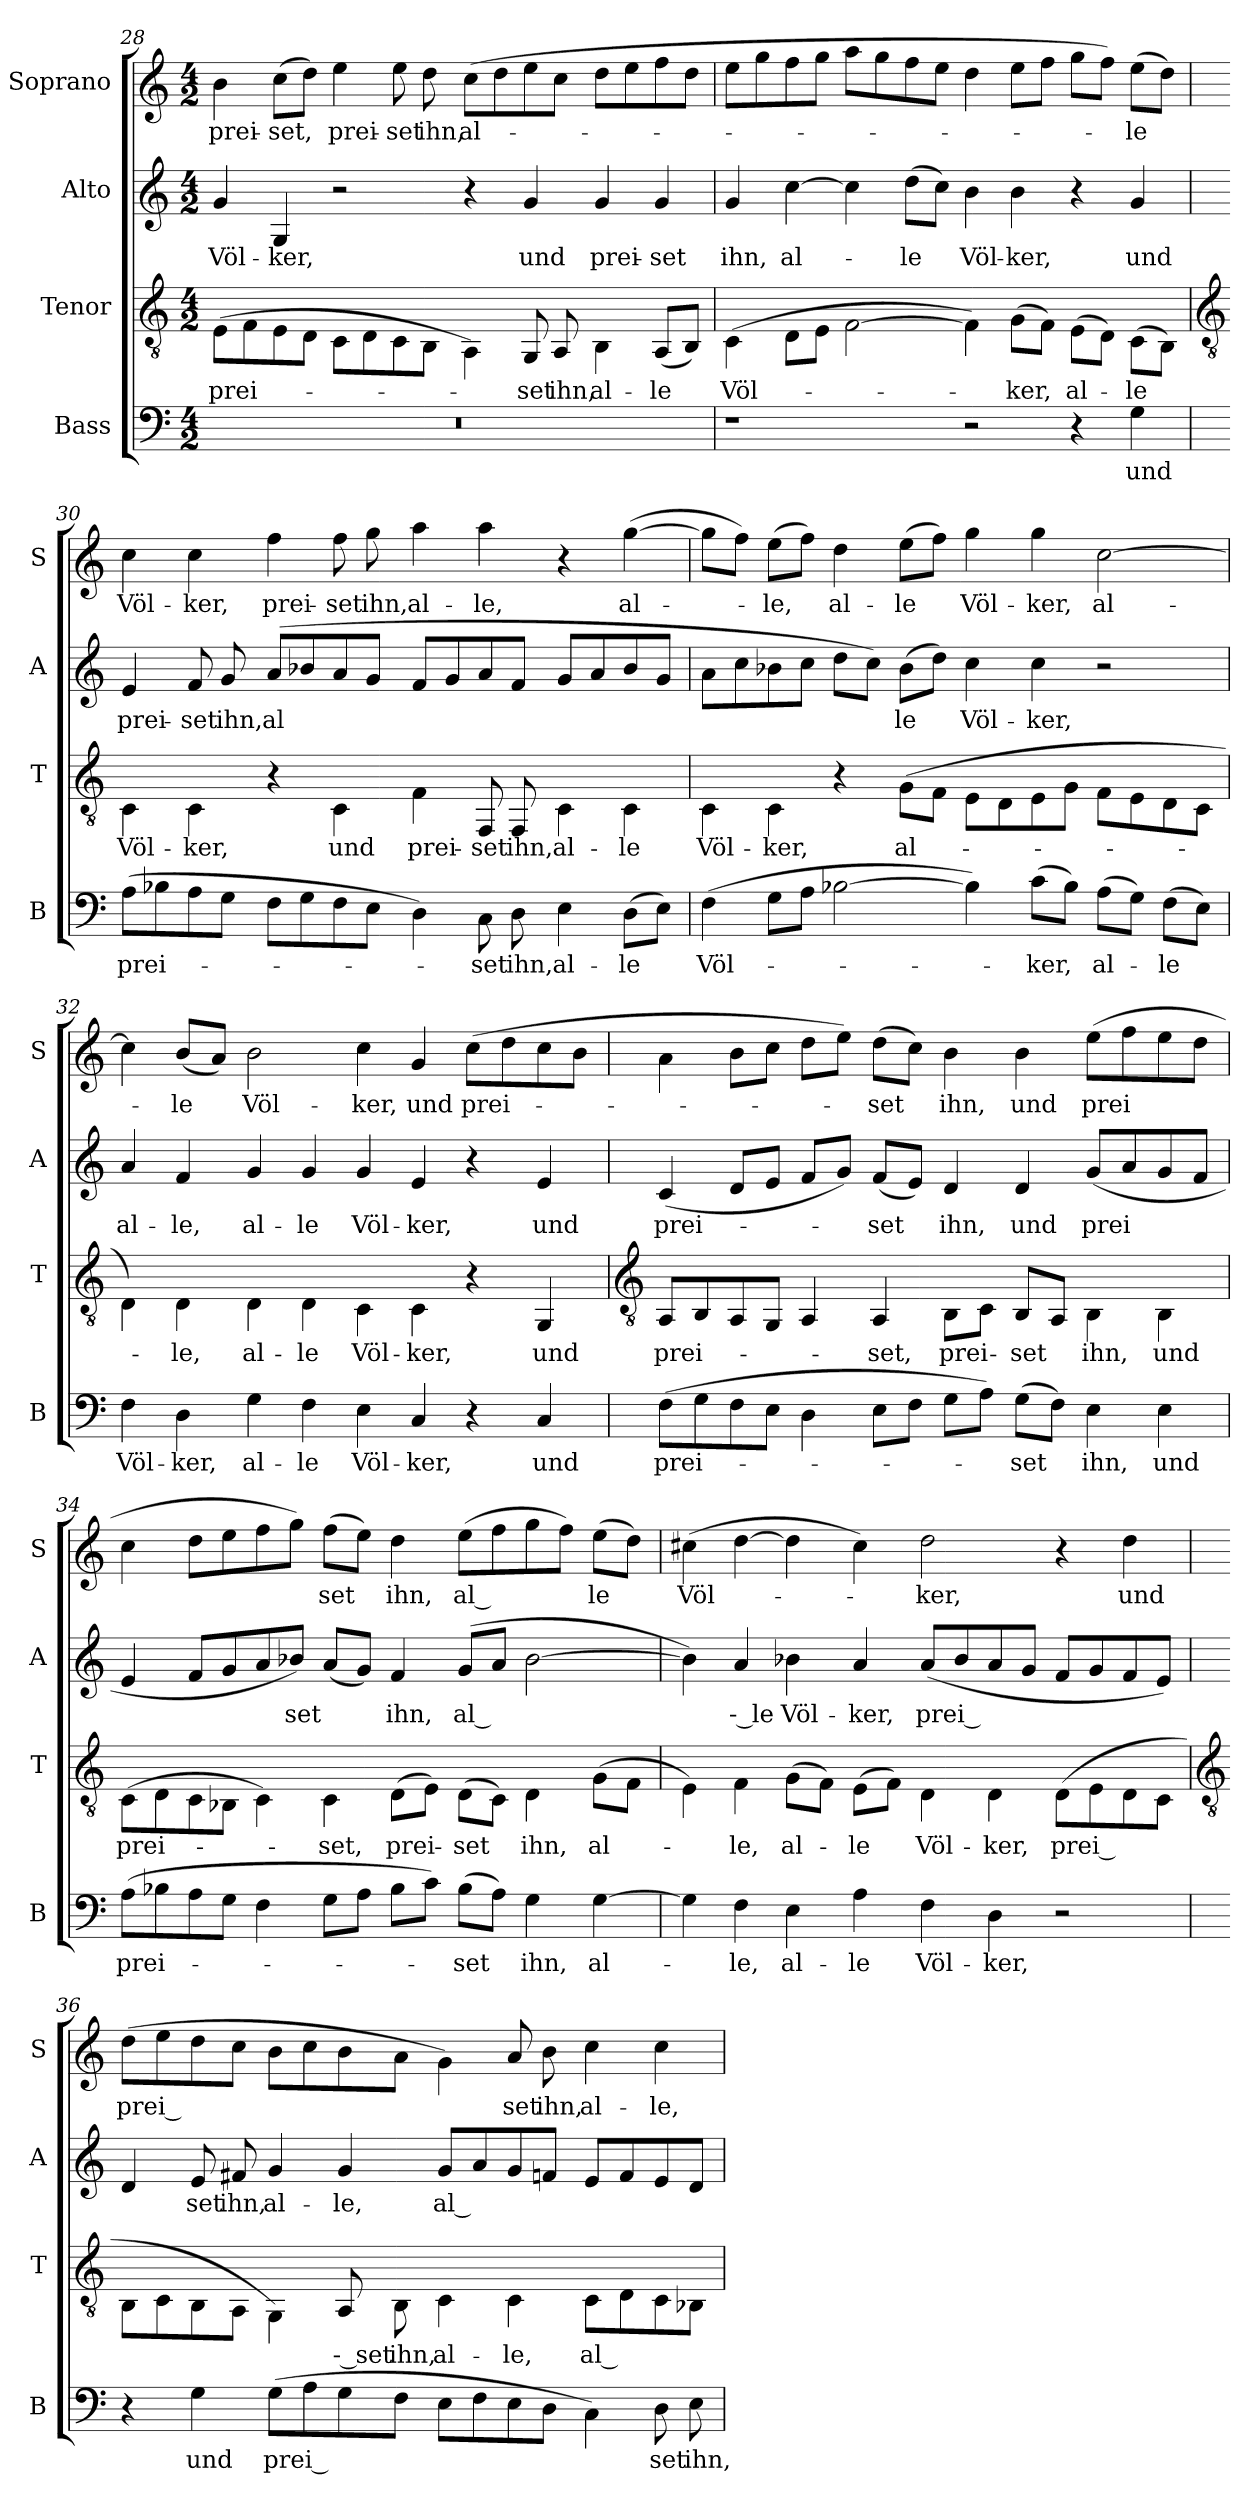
**kern	**text	**kern	**text	**kern	**text	**text	**kern	**text
*part4	*part4	*part3	*part3	*part2	*part2	*part2	*part1	*part1
*staff4	*staff4	*staff3	*staff3	*staff2	*staff2	*staff2	*staff1	*staff1
*I"Bass	*	*I"Tenor	*	*I"Alto	*	*	*I"Soprano	*
*I'B	*	*I'T	*	*I'A	*	*	*I'S	*
*clefF4	*	*clefGv2	*	*clefG2	*	*	*clefG2	*
*k[]	*	*k[]	*	*k[]	*	*	*k[]	*
*C:	*	*C:	*	*C:	*	*	*C:	*
*M4/2	*	*M4/2	*	*M4/2	*	*	*M4/2	*
=28	=28	=28	=28	=28	=28	=28	=28	=28
!	!	!	!LO:LY:b	!	!LO:LY:b	!	!	!LO:LY:b
0r	.	(>8E\L	prei-	4g/	Völ-	.	4b\	prei-
.	.	8F\	.	.	.	.	.	.
!	!	!	!	!	!LO:LY:b	!	!	!LO:LY:b
.	.	8E\	.	4G/	-ker,	.	(>8cc\L	-set,
.	.	8D\J	.	.	.	.	8dd\J)	.
!	!	!	!	!	!	!	!	!LO:LY:b
.	.	8C\L	.	2r	.	.	4ee\	prei-
.	.	8D\	.	.	.	.	.	.
!	!	!	!	!	!	!	!	!LO:LY:b
.	.	8C\	.	.	.	.	8ee\	-set
!	!	!	!	!	!	!	!	!LO:LY:b
.	.	8BB\J	.	.	.	.	8dd\	ihn,
!	!	!	!	!	!	!	!	!LO:LY:b
.	.	4AA\)	.	4r	.	.	(>8cc\L	al-
.	.	.	.	.	.	.	8dd\	.
!	!	!	!LO:LY:b	!	!LO:LY:b	!	!	!
.	.	8GG/	-set	4g/	und	.	8ee\	.
!	!	!	!LO:LY:b	!	!	!	!	!
.	.	8AA/	ihn,	.	.	.	8cc\J	.
!	!	!	!LO:LY:b	!	!LO:LY:b	!	!	!
.	.	4BB\	al-	4g/	prei-	.	8dd\L	.
.	.	.	.	.	.	.	8ee\	.
!	!	!	!LO:LY:b	!	!LO:LY:b	!	!	!
.	.	(<8AA/L	-le	4g/	-set	.	8ff\	.
.	.	8BB/J)	.	.	.	.	8dd\J	.
=29	=29	=29	=29	=29	=29	=29	=29	=29
!	!	!	!LO:LY:b	!	!LO:LY:b	!	!	!
1r	.	(>4C\	Völ-	4g/	ihn,	.	8ee\L	.
.	.	.	.	.	.	.	8gg\	.
!	!	!	!	!	!LO:LY:b	!	!	!
.	.	8D\L	.	[4cc\	al-	.	8ff\	.
.	.	8E\J	.	.	.	.	8gg\J	.
.	.	[2F\	.	4cc\]	.	.	8aa\L	.
.	.	.	.	.	.	.	8gg\	.
!	!	!	!	!	!LO:LY:b	!	!	!
.	.	.	.	(>8dd\L	-le	.	8ff\	.
.	.	.	.	8cc\J)	.	.	8ee\J	.
!	!	!	!	!	!LO:LY:b	!	!	!
2r	.	4F\])	.	4b\	Völ-	.	4dd\	.
!	!	!	!LO:LY:b	!	!LO:LY:b	!	!	!
.	.	(>8G\L	-ker,	4b\	-ker,	.	8ee\L	.
.	.	8F\J)	.	.	.	.	8ff\J	.
!	!	!	!LO:LY:b	!	!	!	!	!
4r	.	(>8E\L	al-	4r	.	.	8gg\L	.
.	.	8D\J)	.	.	.	.	8ff\J)	.
!	!LO:LY:b	!	!LO:LY:b	!	!LO:LY:b	!	!	!LO:LY:b
4G\	und	(>8C\L	-le	4g/	und	.	(>8ee\L	-le
.	.	8BB\J)	.	.	.	.	8dd\J)	.
!!LO:LB:g=z
=30	=30	=30	=30	=30	=30	=30	=30	=30
*	*	*clefGv2	*	*	*	*	*	*
!	!LO:LY:b	!	!LO:LY:b	!	!LO:LY:b	!	!	!LO:LY:b
(>8A\L	prei-	4C\	Völ-	4e/	prei-	.	4cc\	Völ-
8B-X\	.	.	.	.	.	.	.	.
!	!	!	!LO:LY:b	!	!LO:LY:b	!	!	!LO:LY:b
8A\	.	4C\	-ker,	8f/	-set	.	4cc\	-ker,
!	!	!	!	!	!LO:LY:b	!	!	!
8G\J	.	.	.	8g/	ihn,	.	.	.
!	!	!	!	!	!LO:LY:b	!	!	!LO:LY:b
8F\L	.	4r	.	(>8a/L	al-	.	4ff\	prei-
8G\	.	.	.	8b-X/	.	.	.	.
!	!	!	!LO:LY:b	!	!	!	!	!LO:LY:b
8F\	.	4C\	und	8a/	.	.	8ff\	-set
!	!	!	!	!	!	!	!	!LO:LY:b
8E\J	.	.	.	8g/J	.	.	8gg\	ihn,
!	!	!	!LO:LY:b	!	!	!	!	!LO:LY:b
4D\)	.	4F\	prei-	8f/L	.	.	4aa\	al-
.	.	.	.	8g/	.	.	.	.
!	!LO:LY:b	!	!LO:LY:b	!	!	!	!	!LO:LY:b
8C\	-set	8FF/	-set	8a/	.	.	4aa\	-le,
!	!LO:LY:b	!	!LO:LY:b	!	!	!	!	!
8D\	ihn,	8FF/	ihn,	8f/J	.	.	.	.
!	!LO:LY:b	!	!LO:LY:b	!	!	!	!	!
4E\	al-	4C\	al-	8g/L	.	.	4r	.
.	.	.	.	8a/	.	.	.	.
!	!LO:LY:b	!	!LO:LY:b	!	!	!	!	!LO:LY:b
(>8D\L	-le	4C\	-le	8b-/	.	.	(>[4gg\	al-
8E\J)	.	.	.	8g/J	.	.	.	.
=31	=31	=31	=31	=31	=31	=31	=31	=31
!	!LO:LY:b	!	!LO:LY:b	!	!LO:LY:b	!	!	!LO:LY:b
(>4F\	Völ-	4C\	Völ-	8a\L	--	.	8gg\L]	-­-
.	.	.	.	8cc\	.	.	8ff\J)	.
!	!	!	!LO:LY:b	!	!	!	!	!LO:LY:b
8G\L	.	4C\	-ker,	8b-X\	.	.	(>8ee\L	-le,
8A\J	.	.	.	8cc\J	.	.	8ff\J)	.
!	!	!	!	!	!	!	!	!LO:LY:b
[2B-X\	.	4r	.	8dd\L	.	.	4dd\	al-
.	.	.	.	8cc\J)	.	.	.	.
!	!	!	!LO:LY:b	!	!LO:LY:b	!LO:LY:b	!	!LO:LY:b
.	.	(>8G\L	al-	(>8b-\L	-le	.	(>8ee\L	-le
.	.	8F\J	.	8dd\J)	.	.	8ff\J)	.
!	!	!	!	!	!LO:LY:b	!	!	!LO:LY:b
4B-\])	.	8E\L	.	4cc\	Völ-	.	4gg\	Völ-
.	.	8D\	.	.	.	.	.	.
!	!LO:LY:b	!	!	!	!LO:LY:b	!	!	!LO:LY:b
(>8c\L	-ker,	8E\	.	4cc\	-ker,	.	4gg\	-ker,
8B-\J)	.	8G\J	.	.	.	.	.	.
!	!LO:LY:b	!	!	!	!	!	!	!LO:LY:b
(>8A\L	al-	8F\L	.	2r	.	.	[2cc\	al-
8G\J)	.	8E\	.	.	.	.	.	.
!	!LO:LY:b	!	!	!	!	!	!	!
(>8F\L	-le	8D\	.	.	.	.	.	.
8E\J)	.	8C\J	.	.	.	.	.	.
=32	=32	=32	=32	=32	=32	=32	=32	=32
!	!LO:LY:b	!	!	!	!LO:LY:b	!	!	!
4F\	Völ-	4D\)	.	4a/	al-	.	4cc\]	.
!	!LO:LY:b	!	!LO:LY:b	!	!LO:LY:b	!	!	!LO:LY:b
4D\	-ker,	4D\	-le,	4f/	-le,	.	(<8b/L	-le
.	.	.	.	.	.	.	8a/J)	.
!	!LO:LY:b	!	!LO:LY:b	!	!LO:LY:b	!	!	!LO:LY:b
4G\	al-	4D\	al-	4g/	al-	.	2b\	Völ-
!	!LO:LY:b	!	!LO:LY:b	!	!LO:LY:b	!	!	!
4F\	-le	4D\	-le	4g/	-le	.	.	.
!	!LO:LY:b	!	!LO:LY:b	!	!LO:LY:b	!	!	!LO:LY:b
4E\	Völ-	4C\	Völ-	4g/	Völ-	.	4cc\	-ker,
!	!LO:LY:b	!	!LO:LY:b	!	!LO:LY:b	!	!	!LO:LY:b
4C/	-ker,	4C\	-ker,	4e/	-ker,	.	4g/	und
!	!	!	!	!	!	!	!	!LO:LY:b
4r	.	4r	.	4r	.	.	(>8cc\L	prei-
.	.	.	.	.	.	.	8dd\	.
!	!LO:LY:b	!	!LO:LY:b	!	!LO:LY:b	!	!	!
4C/	und	4GG/	und	4e/	und	.	8cc\	.
.	.	.	.	.	.	.	8b\J	.
!!LO:LB:g=z
=33	=33	=33	=33	=33	=33	=33	=33	=33
*	*	*clefGv2	*	*	*	*	*	*
!	!LO:LY:b	!	!LO:LY:b	!	!LO:LY:b	!	!	!
(>8F\L	prei-	8AA/L	prei-	(<4c/	prei-	.	4a\	.
8G\	.	8BB/	.	.	.	.	.	.
8F\	.	8AA/	.	8d/L	.	.	8b\L	.
8E\J	.	8GG/J	.	8e/J	.	.	8cc\J	.
4D\	.	4AA/	.	8f/L	.	.	8dd\L	.
.	.	.	.	8g/J)	.	.	8ee\J)	.
!	!	!	!LO:LY:b	!	!LO:LY:b	!	!	!LO:LY:b
8E\L	.	4AA/	-set,	(<8f/L	-set	.	(>8dd\L	-set
8F\J	.	.	.	8e/J)	.	.	8cc\J)	.
!	!	!	!LO:LY:b	!	!LO:LY:b	!	!	!LO:LY:b
8G\L	.	8BB\L	prei-	4d/	ihn,	.	4b\	ihn,
8A\J)	.	8C\J	.	.	.	.	.	.
!	!LO:LY:b	!	!LO:LY:b	!	!LO:LY:b	!	!	!LO:LY:b
(>8G\L	-set	8BB/L	-set	4d/	und	.	4b\	und
8F\J)	.	8AA/J	.	.	.	.	.	.
!	!LO:LY:b	!	!LO:LY:b	!	!LO:LY:b	!	!	!LO:LY:b
4E\	ihn,	4BB\	ihn,	(<8g/L	prei-	.	(>8ee\L	prei-
.	.	.	.	8a/	.	.	8ff\	.
!	!LO:LY:b	!	!LO:LY:b	!	!	!	!	!
4E\	und	4BB\	und	8g/	.	.	8ee\	.
.	.	.	.	8f/J	.	.	8dd\J	.
=34	=34	=34	=34	=34	=34	=34	=34	=34
!	!LO:LY:b	!	!LO:LY:b	!	!LO:LY:b	!	!	!LO:LY:b
(>8A\L	prei-	(>8C\L	prei-	4e/	--	.	4cc\	--
8B-X\	.	8D\	.	.	.	.	.	.
8A\	.	8C\	.	8f/L	.	.	8dd\L	.
8G\J	.	8BB-X\J	.	8g/	.	.	8ee\	.
4F\	.	4C\)	.	8a/	.	.	8ff\	.
!	!	!	!	!	!LO:LY:b	!	!	!LO:LY:b
.	.	.	.	8b-X/J)	-set	.	8gg\J)	-
!	!	!	!LO:LY:b	!	!	!	!	!LO:LY:b
8G\L	.	4C\	-set,	(<8a/L	.	.	(>8ff\L	set
8A\J	.	.	.	8g/J)	.	.	8ee\J)	.
!	!	!	!LO:LY:b	!	!LO:LY:b	!	!	!LO:LY:b
8B-\L	.	(>8D\L	prei-	4f/	ihn,	.	4dd\	ihn,
8c\J)	.	8E\J)	.	.	.	.	.	.
!	!LO:LY:b	!	!LO:LY:b	!	!LO:LY:b	!	!	!LO:LY:b
(>8B-\L	-set	(>8D\L	-set	(<8g/L	al --	.	(>8ee\L	al --
8A\J)	.	8C\J)	.	8a/J	.	.	8ff\	.
!	!LO:LY:b	!	!LO:LY:b	!	!	!	!	!
4G\	ihn,	4D\	ihn,	[2b-\	.	.	8gg\	.
.	.	.	.	.	.	.	8ff\J)	.
!	!LO:LY:b	!	!LO:LY:b	!	!	!	!	!LO:LY:b
[4G\	al-	(>8G\L	al-	.	.	.	(>8ee\L	-le
.	.	8F\J	.	.	.	.	8dd\J)	.
=35	=35	=35	=35	=35	=35	=35	=35	=35
!	!	!	!	!	!	!	!	!LO:LY:b
4G\]	.	4E\)	.	4b-\])	.	.	(>4cc#X\	Völ-
!	!LO:LY:b	!	!LO:LY:b	!	!LO:LY:b	!	!	!
4F\	-le,	4F\	-le,	4a/	-- le	.	[4dd\	.
!	!LO:LY:b	!	!LO:LY:b	!	!LO:LY:b	!	!	!
4E\	al-	(>8G\L	al-	4b-X\	Völ-	.	4dd\]	.
.	.	8F\J)	.	.	.	.	.	.
!	!LO:LY:b	!	!LO:LY:b	!	!LO:LY:b	!	!	!
4A\	-le	(>8E\L	-le	4a/	-ker,	.	4cc#\)	.
.	.	8F\J)	.	.	.	.	.	.
!	!LO:LY:b	!	!LO:LY:b	!	!LO:LY:b	!	!	!LO:LY:b
4F\	Völ-	4D\	Völ-	(<8a/L	prei --	.	2dd\	-ker,
.	.	.	.	8b-/	.	.	.	.
!	!LO:LY:b	!	!LO:LY:b	!	!	!	!	!
4D\	-ker,	4D\	-ker,	8a/	.	.	.	.
.	.	.	.	8g/J	.	.	.	.
!	!	!	!LO:LY:b	!	!	!	!	!
2r	.	(>8D\L	prei --	8f/L	.	.	4r	.
.	.	8E\	.	8g/	.	.	.	.
!	!	!	!	!	!	!	!	!LO:LY:b
.	.	8D\	.	8f/	.	.	4dd\	und
.	.	8C\J	.	8e/J)	.	.	.	.
!!LO:LB:g=z
=36	=36	=36	=36	=36	=36	=36	=36	=36
*	*	*clefGv2	*	*	*	*	*	*
!	!	!	!	!	!	!	!	!LO:LY:b
4r	.	8BB\L	.	4d/	.	.	(>8dd\L	prei --
.	.	8C\	.	.	.	.	8ee\	.
!	!LO:LY:b	!	!	!	!LO:LY:b	!	!	!
4G\	und	8BB\	.	8e/	-set	.	8dd\	.
!	!	!	!	!	!LO:LY:b	!	!	!
.	.	8AA\J	.	8f#X/	ihn,	.	8cc\J	.
!	!LO:LY:b	!	!	!	!LO:LY:b	!	!	!
(>8G\L	prei --	4GG\)	.	4g/	al-	.	8b\L	.
8A\	.	.	.	.	.	.	8cc\	.
!	!	!	!LO:LY:b	!	!LO:LY:b	!	!	!
8G\	.	8AA/	-- set	4g/	-le,	.	8b\	.
!	!	!	!LO:LY:b	!	!	!	!	!
8F\J	.	8BB\	ihn,	.	.	.	8a\J	.
!	!	!	!LO:LY:b	!	!LO:LY:b	!	!	!
8E\L	.	4C\	al-	8g/L	al --	.	4g\)	.
8F\	.	.	.	8a/	.	.	.	.
!	!	!	!LO:LY:b	!	!	!	!	!LO:LY:b
8E\	.	4C\	-le,	8g/	.	.	8a/	-set
!	!	!	!	!	!	!	!	!LO:LY:b
8D\J	.	.	.	8fn/J	.	.	8b\	ihn,
!	!	!	!LO:LY:b	!	!	!	!	!LO:LY:b
4C\)	.	8C\L	al --	8e/L	.	.	4cc\	al-
.	.	8D\	.	8f/	.	.	.	.
!	!LO:LY:b	!	!	!	!	!	!	!LO:LY:b
8D\	-set	8C\	.	8e/	.	.	4cc\	-le,
!	!LO:LY:b	!	!	!	!	!	!	!
8E\	ihn,	8BB-X\J	.	8d/J	.	.	.	.
=	=	=	=	=	=	=	=	=
*-	*-	*-	*-	*-	*-	*-	*-	*-
